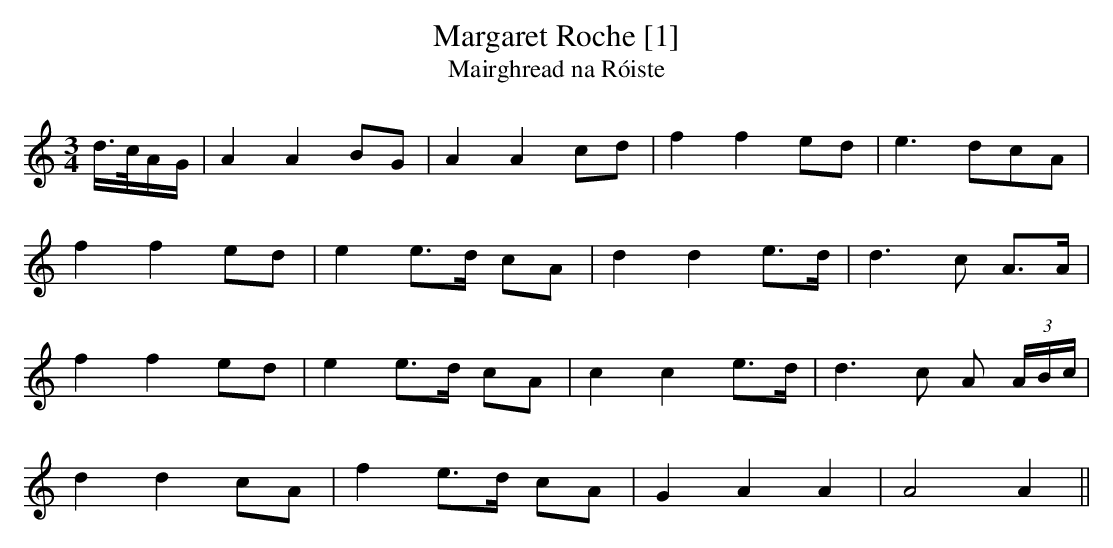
X:1
T:Margaret Roche [1]
T:Mairghread na Róiste
M:3/4
L:1/8
K:Amin
d/>c/A/G/|A2A2 BG|A2A2 cd|f2f2 ed|e3 dcA|
f2f2 ed|e2 e>d cA|d2d2 e>d|d3c A>A|
f2f2 ed|e2 e>d cA|c2c2 e>d|d3c A (3A/B/c/|
d2d2 cA|f2 e>d cA| G2A2A2|A4 A2||
